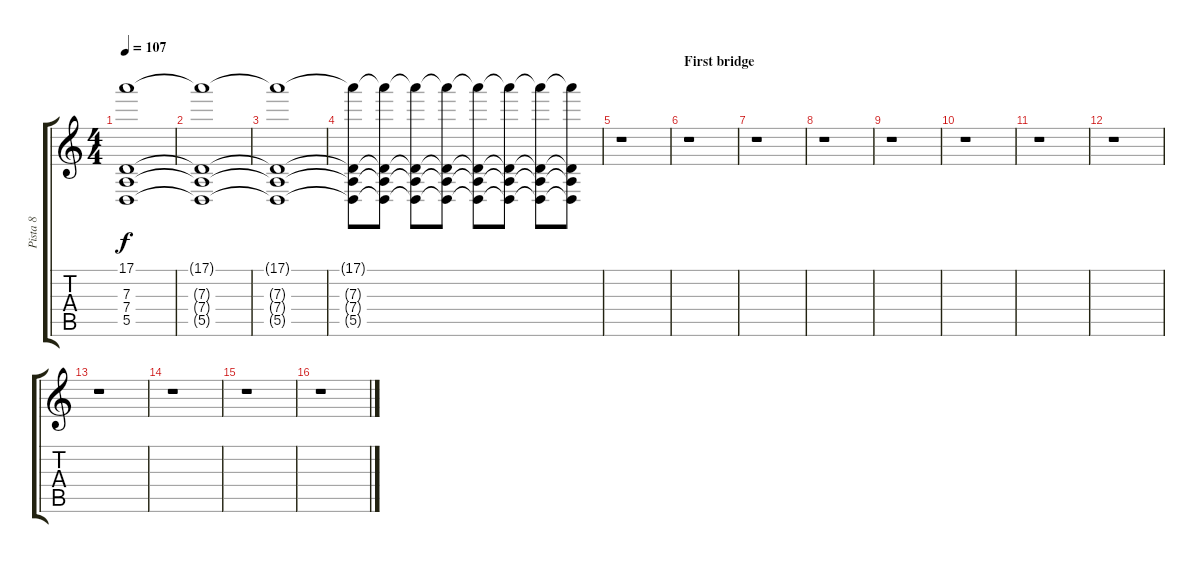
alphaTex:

\track ("Pista 8" "Pista 8") {instrument stringensemble1}
\staff {score tabs}
\tuning (E5 B3 G3 D3 A2 E2) {hide}
\ts (4 4)
\tempo 107
\clef g2
\ks c
(17.1 7.3 7.4 5.5).1{dy f} |
(17.1{t} 7.3{t} 7.4{t} 5.5{t}).1 |
(17.1{t} 7.3{t} 7.4{t} 5.5{t}).1 |
(17.1{t} 7.3{t} 7.4{t} 5.5{t}).8 (17.1{t} 7.3{t} 7.4{t} 5.5{t}).8{volume 5} (17.1{t} 7.3{t} 7.4{t} 5.5{t}).8 (17.1{t} 7.3{t} 7.4{t} 5.5{t}).8{volume 4} (17.1{t} 7.3{t} 7.4{t} 5.5{t}).8 (17.1{t} 7.3{t} 7.4{t} 5.5{t}).8{volume 3} (17.1{t} 7.3{t} 7.4{t} 5.5{t}).8{volume 2} (17.1{t} 7.3{t} 7.4{t} 5.5{t}).8 |
r.1 |
\section ("" "First bridge")
r.1 |
r.1 |
r.1 |
r.1 |
r.1 |
r.1 |
r.1 |
r.1 |
r.1 |
r.1 |
r.1
